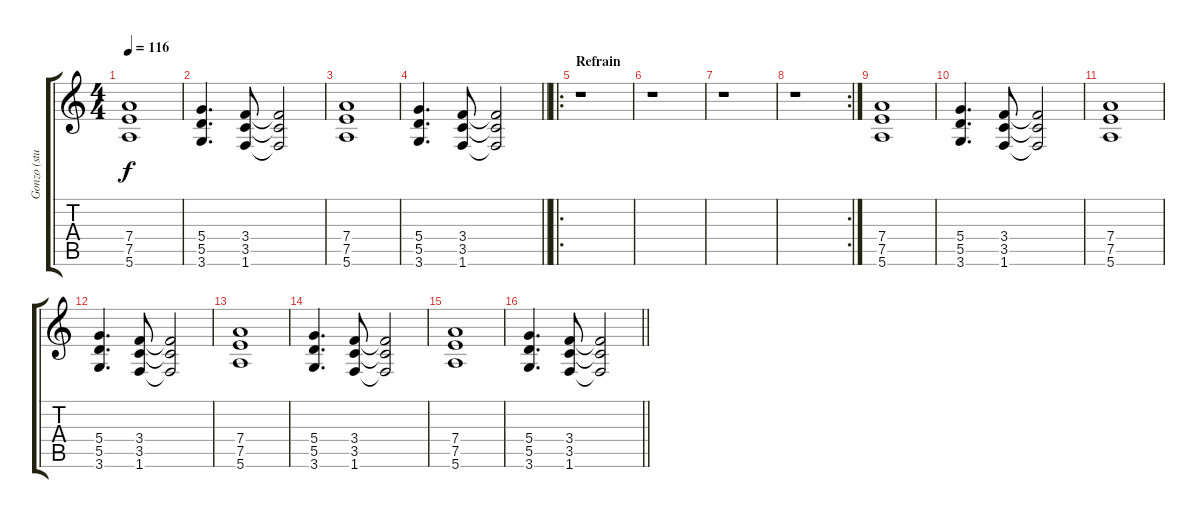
\track ("Gonzo (studio extra)" "Gonzo (stu") {instrument overdrivenguitar}
\staff {score tabs}
\tuning (E4 B3 G3 D3 A2 E2) {hide}
\ts (4 4)
\tempo 116
\clef g2
\ks c
(7.4 7.5 5.6).1{dy f} |
(5.4 5.5 3.6).4{d} (3.4 3.5 1.6).8 (3.4{t} 3.5{t} 1.6{t}).2 |
(7.4 7.5 5.6).1 |
\barLineRight lightlight
(5.4 5.5 3.6).4{d} (3.4 3.5 1.6).8 (3.4{t} 3.5{t} 1.6{t}).2 |
\ro
\section ("" "Refrain")
r.1 |
r.1 |
r.1 |
\rc 2
r.1 |
(7.4 7.5 5.6).1 |
(5.4 5.5 3.6).4{d} (3.4 3.5 1.6).8 (3.4{t} 3.5{t} 1.6{t}).2 |
(7.4 7.5 5.6).1 |
(5.4 5.5 3.6).4{d} (3.4 3.5 1.6).8 (3.4{t} 3.5{t} 1.6{t}).2 |
(7.4 7.5 5.6).1 |
(5.4 5.5 3.6).4{d} (3.4 3.5 1.6).8 (3.4{t} 3.5{t} 1.6{t}).2 |
(7.4 7.5 5.6).1 |
\barLineRight lightlight
(5.4 5.5 3.6).4{d} (3.4 3.5 1.6).8 (3.4{t} 3.5{t} 1.6{t}).2
